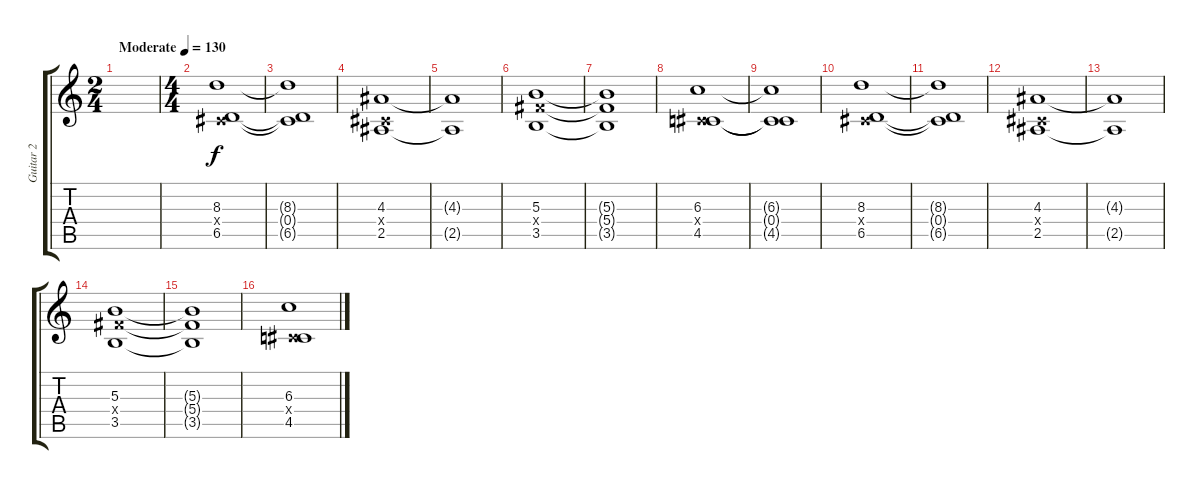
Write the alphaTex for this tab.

\track ("Guitar 2" "Guitar 2") {instrument overdrivenguitar}
\staff {score tabs}
\tuning (Eb4 Bb3 Gb3 Db3 Ab2 Eb2) {hide}
\ts (2 4)
\tempo (130 "Moderate")
\clef g2
\ks c
|
\ts (4 4)
(8.3 0.4{x} 6.5).1 |
(8.3{t} 0.4{t} 6.5{t}).1 |
(4.3 0.4{x} 2.5).1 |
(4.3{t} 2.5{t}).1 |
(5.3 5.4{x} 3.5).1 |
(5.3{t} 5.4{t} 3.5{t}).1 |
(6.3 0.4{x} 4.5).1 |
(6.3{t} 0.4{t} 4.5{t}).1 |
(8.3 0.4{x} 6.5).1 |
(8.3{t} 0.4{t} 6.5{t}).1 |
(4.3 0.4{x} 2.5).1 |
(4.3{t} 2.5{t}).1 |
(5.3 5.4{x} 3.5).1 |
(5.3{t} 5.4{t} 3.5{t}).1 |
(6.3 0.4{x} 4.5).1
